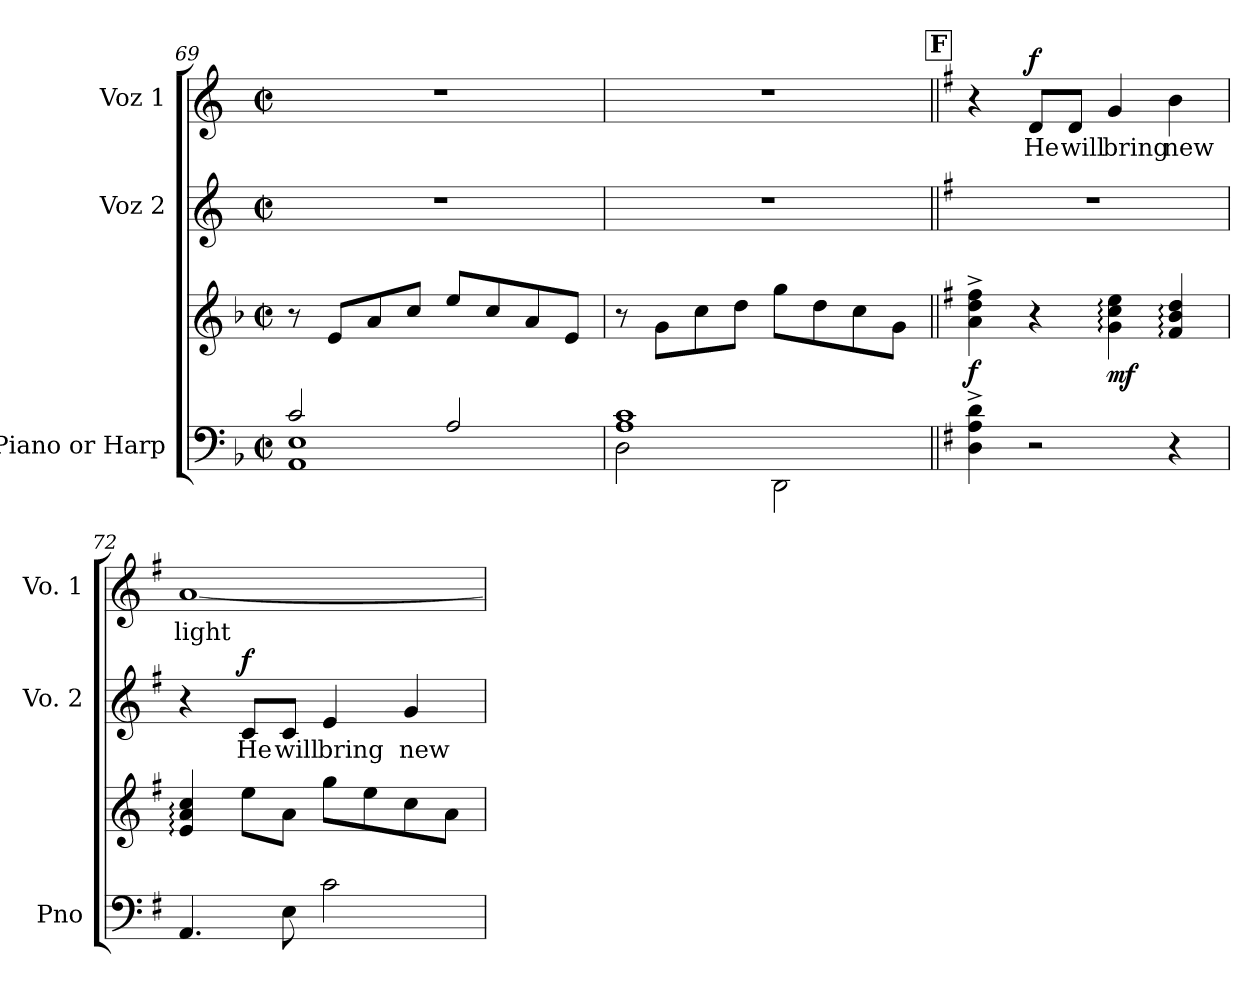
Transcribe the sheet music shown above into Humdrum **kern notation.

**kern	**kern	**dynam	**kern	**text	**dynam	**kern	**text	**dynam
*part3	*part3	*part3	*part2	*part2	*part2	*part1	*part1	*part1
*staff4	*staff3	*staff3/4	*staff2	*staff2	*staff2	*staff1	*staff1	*staff1
*I"Piano or Harp	*	*	*I"Voz 2	*	*	*I"Voz 1	*	*
*I'Pno	*	*	*I'Vo. 2	*	*	*I'Vo. 1	*	*
*clefF4	*clefG2	*	*clefG2	*	*	*clefG2	*	*
*k[b-]	*k[b-]	*	*k[]	*	*	*k[]	*	*
*M2/2	*M2/2	*	*M2/2	*	*	*M2/2	*	*
*met(c|)	*met(c|)	*	*met(c|)	*	*	*met(c|)	*	*
=69	=69	=69	=69	=69	=69	=69	=69	=69
*^	*	*	*	*	*	*	*	*
2c/	1AA 1E	8r	.	1r	.	.	1r	.	.
.	.	8e/L	.	.	.	.	.	.	.
.	.	8a/	.	.	.	.	.	.	.
.	.	8cc/J	.	.	.	.	.	.	.
2A/	.	8ee/L	.	.	.	.	.	.	.
.	.	8cc/	.	.	.	.	.	.	.
.	.	8a/	.	.	.	.	.	.	.
.	.	8e/J	.	.	.	.	.	.	.
=70	=70	=70	=70	=70	=70	=70	=70	=70	=70
1A 1c	2D\	8r	.	1r	.	.	1r	.	.
.	.	8g\L	.	.	.	.	.	.	.
.	.	8cc\	.	.	.	.	.	.	.
.	.	8dd\J	.	.	.	.	.	.	.
.	2DD\	8gg\L	.	.	.	.	.	.	.
.	.	8dd\	.	.	.	.	.	.	.
.	.	8cc\	.	.	.	.	.	.	.
.	.	8g\J	.	.	.	.	.	.	.
*v	*v	*	*	*	*	*	*	*	*
!!LO:REH:place=s1:a:B:fs=19.1405:t=F
=71||	=71||	=71||	=71||	=71||	=71||	=71||	=71||	=71||
*k[f#]	*k[f#]	*	*k[f#]	*	*	*k[f#]	*	*
*G:	*G:	*	*G:	*	*	*G:	*	*
!	!	!LO:DY:b	!	!	!	!	!	!
4D\^ 4A\^ 4d\^	4a\^ 4dd\^ 4ff#\^	f	1r	.	.	4r	.	.
!	!	!	!	!	!	!	!	!LO:DY:a
2r	4r	.	.	.	.	8d/L	He	f
.	.	.	.	.	.	8d/J	will	.
!	!	!LO:DY:b	!	!	!	!	!	!
.	4g\: 4cc\: 4ee\:	mf	.	.	.	4g/	bring	.
4r	4f#/: 4b/: 4dd/:	.	.	.	.	4b\	new	.
=72	=72	=72	=72	=72	=72	=72	=72	=72
4.AA/	4e/: 4a/: 4cc/:	.	4r	.	.	[1a	light	.
!	!	!	!	!	!LO:DY:a	!	!	!
.	8ee\L	.	8c/L	He	f	.	.	.
8E\	8a\J	.	8c/J	will	.	.	.	.
2c\	8gg\L	.	4e/	bring	.	.	.	.
.	8ee\	.	.	.	.	.	.	.
.	8cc\	.	4g/	new	.	.	.	.
.	8a\J	.	.	.	.	.	.	.
=	=	=	=	=	=	=	=	=
*-	*-	*-	*-	*-	*-	*-	*-	*-
